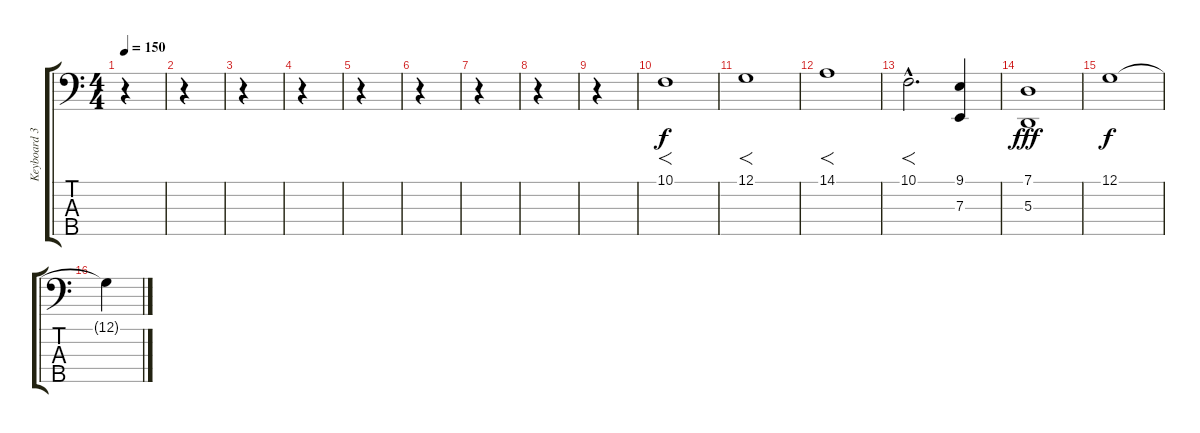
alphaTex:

\track ("Keyboard 3" "Keyboard 3") {instrument cello}
\staff {score tabs}
\tuning (G2 D2 A1 E1 D1) {hide}
\ts (4 4)
\tempo 150
\clef f4
\ks c
r.4{dy f} |
r.4 |
r.4 |
r.4 |
r.4 |
r.4 |
r.4 |
r.4 |
r.4 |
10.1.1{f} |
12.1.1{f} |
14.1.1{f} |
10.1{hac}.2{f d} (9.1 7.3).4 |
(7.1 5.3).1{dy fff} |
12.1.1{dy f} |
12.1{t}.4
